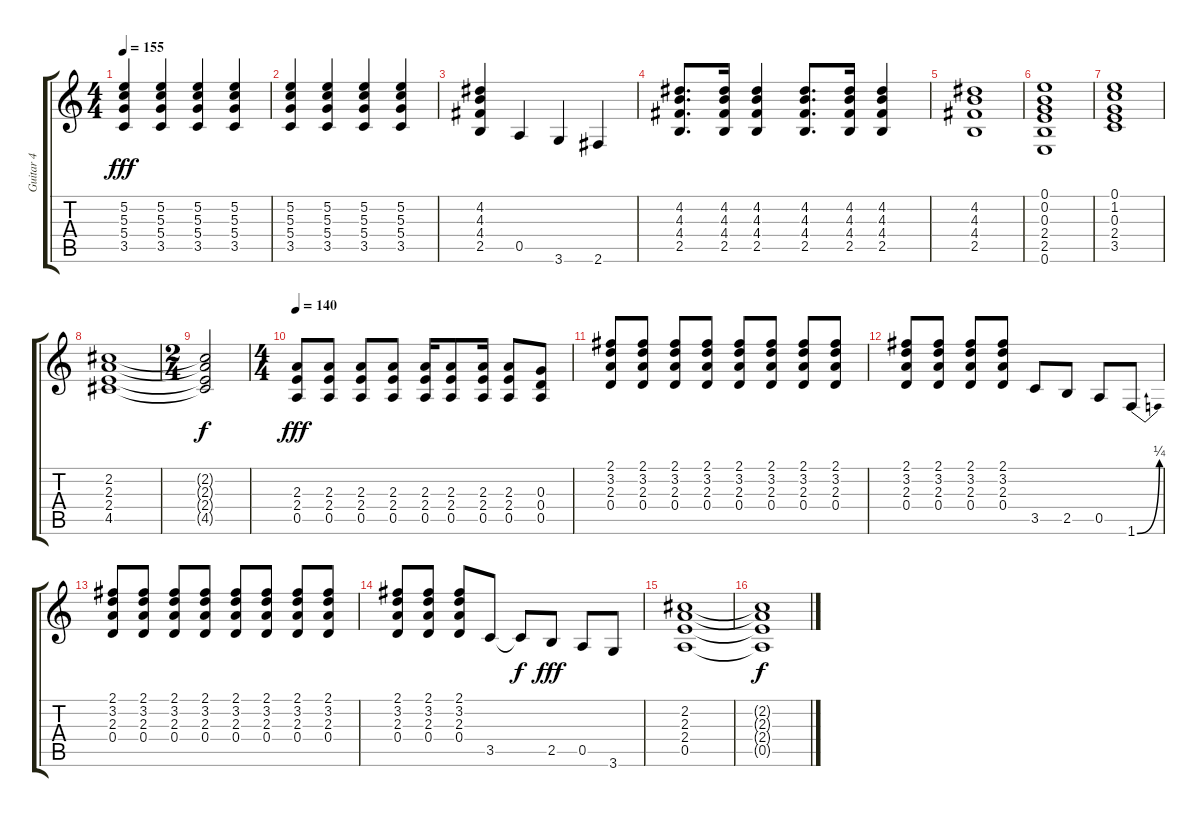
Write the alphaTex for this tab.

\track ("Guitar 4" "Guitar 4") {instrument distortionguitar}
\staff {score tabs}
\tuning (E4 B3 G3 D3 A2 E2) {hide}
\ts (4 4)
\tempo 155
\clef g2
\ks c
(5.2 5.3 5.4 3.5).4{dy fff} (5.2 5.3 5.4 3.5).4 (5.2 5.3 5.4 3.5).4 (5.2 5.3 5.4 3.5).4 |
(5.2 5.3 5.4 3.5).4 (5.2 5.3 5.4 3.5).4 (5.2 5.3 5.4 3.5).4 (5.2 5.3 5.4 3.5).4 |
(4.2 4.3 4.4 2.5).4 0.5.4 3.6.4 2.6.4 |
(4.2 4.3 4.4 2.5).8{d} (4.2 4.3 4.4 2.5).16 (4.2 4.3 4.4 2.5).4 (4.2 4.3 4.4 2.5).8{d} (4.2 4.3 4.4 2.5).16 (4.2 4.3 4.4 2.5).4 |
(4.2 4.3 4.4 2.5).1 |
(0.1 0.2 0.3 2.4 2.5 0.6).1 |
(0.1 1.2 0.3 2.4 3.5).1 |
(2.2 2.3 2.4 4.5).1 |
\ts (2 4)
(2.2{t} 2.3{t} 2.4{t} 4.5{t}).2{dy f} |
\ts (4 4)
\tempo 140
(2.3 2.4 0.5).8{dy fff} (2.3 2.4 0.5).8 (2.3 2.4 0.5).8 (2.3 2.4 0.5).8 (2.3 2.4 0.5).16 (2.3 2.4 0.5).8 (2.3 2.4 0.5).16 (2.3 2.4 0.5).8 (0.3 0.4 0.5).8 |
(2.1 3.2 2.3 0.4).8 (2.1 3.2 2.3 0.4).8 (2.1 3.2 2.3 0.4).8 (2.1 3.2 2.3 0.4).8 (2.1 3.2 2.3 0.4).8 (2.1 3.2 2.3 0.4).8 (2.1 3.2 2.3 0.4).8 (2.1 3.2 2.3 0.4).8 |
(2.1 3.2 2.3 0.4).8 (2.1 3.2 2.3 0.4).8 (2.1 3.2 2.3 0.4).8 (2.1 3.2 2.3 0.4).8 3.5.8 2.5.8 0.5.8 1.6{be (bend 0 0 60 1)}.8 |
(2.1 3.2 2.3 0.4).8 (2.1 3.2 2.3 0.4).8 (2.1 3.2 2.3 0.4).8 (2.1 3.2 2.3 0.4).8 (2.1 3.2 2.3 0.4).8 (2.1 3.2 2.3 0.4).8 (2.1 3.2 2.3 0.4).8 (2.1 3.2 2.3 0.4).8 |
(2.1 3.2 2.3 0.4).8 (2.1 3.2 2.3 0.4).8 (2.1 3.2 2.3 0.4).8 3.5.8 3.5{t}.8{dy f} 2.5.8{dy fff} 0.5.8 3.6.8 |
(2.2 2.3 2.4 0.5).1 |
(2.2{t} 2.3{t} 2.4{t} 0.5{t}).1{dy f}
